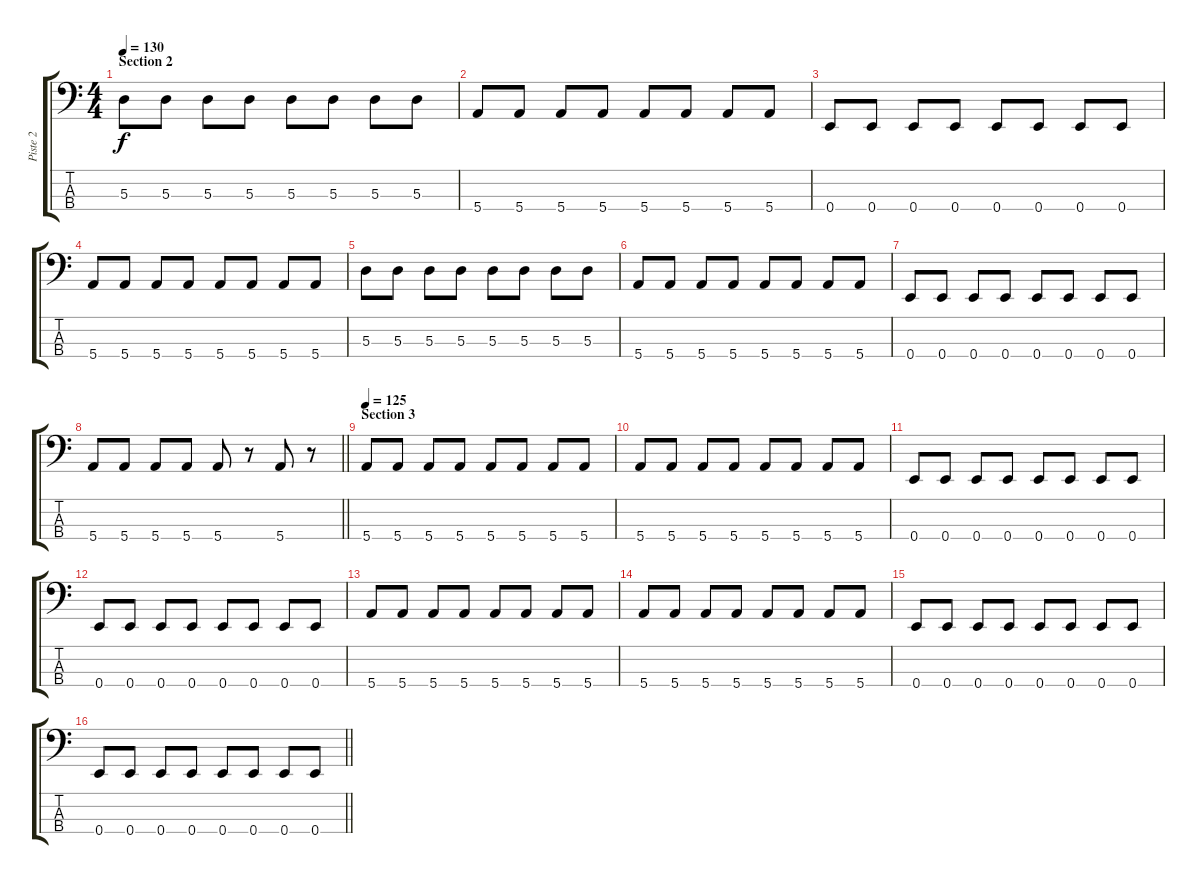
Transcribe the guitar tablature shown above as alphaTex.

\track ("Piste 2" "Piste 2") {instrument electricbassfinger}
\staff {score tabs}
\tuning (G2 D2 A1 E1) {hide}
\ts (4 4)
\section ("" "Section 2")
\tempo 130
\clef f4
\ks c
5.3.8{dy f} 5.3.8 5.3.8 5.3.8 5.3.8 5.3.8 5.3.8 5.3.8 |
5.4.8 5.4.8 5.4.8 5.4.8 5.4.8 5.4.8 5.4.8 5.4.8 |
0.4.8 0.4.8 0.4.8 0.4.8 0.4.8 0.4.8 0.4.8 0.4.8 |
5.4.8 5.4.8 5.4.8 5.4.8 5.4.8 5.4.8 5.4.8 5.4.8 |
5.3.8 5.3.8 5.3.8 5.3.8 5.3.8 5.3.8 5.3.8 5.3.8 |
5.4.8 5.4.8 5.4.8 5.4.8 5.4.8 5.4.8 5.4.8 5.4.8 |
0.4.8 0.4.8 0.4.8 0.4.8 0.4.8 0.4.8 0.4.8 0.4.8 |
\barLineRight lightlight
5.4.8 5.4.8 5.4.8 5.4.8 5.4.8 r.8 5.4.8 r.8 |
\section ("" "Section 3")
\tempo 125
5.4.8 5.4.8 5.4.8 5.4.8 5.4.8 5.4.8 5.4.8 5.4.8 |
5.4.8 5.4.8 5.4.8 5.4.8 5.4.8 5.4.8 5.4.8 5.4.8 |
0.4.8 0.4.8 0.4.8 0.4.8 0.4.8 0.4.8 0.4.8 0.4.8 |
0.4.8 0.4.8 0.4.8 0.4.8 0.4.8 0.4.8 0.4.8 0.4.8 |
5.4.8 5.4.8 5.4.8 5.4.8 5.4.8 5.4.8 5.4.8 5.4.8 |
5.4.8 5.4.8 5.4.8 5.4.8 5.4.8 5.4.8 5.4.8 5.4.8 |
0.4.8 0.4.8 0.4.8 0.4.8 0.4.8 0.4.8 0.4.8 0.4.8 |
\barLineRight lightlight
0.4.8 0.4.8 0.4.8 0.4.8 0.4.8 0.4.8 0.4.8 0.4.8
